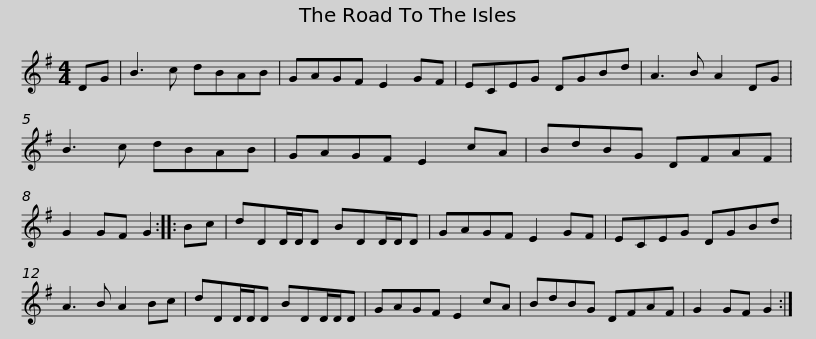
X:1
L:1/8
M:4/4
I:linebreak $
K:G
V:1 treble
V:1
 DG | B3 c dBAB | GAGF E2 GF | ECEG DGBd | A3 B A2 DG | %5
 B3 c dBAB | GAGF E2 cA |$ BdBG DFAF | G2 GF G2 :: Bc | %10
 dDD/D/D BDD/D/D | GAGF E2 GF | ECEG DGBd | A3 B A2 Bc |$ dDD/D/D BDD/D/D | %15
 GAGF E2 cA | BdBG DFAF | G2 GF G2 :| %18
